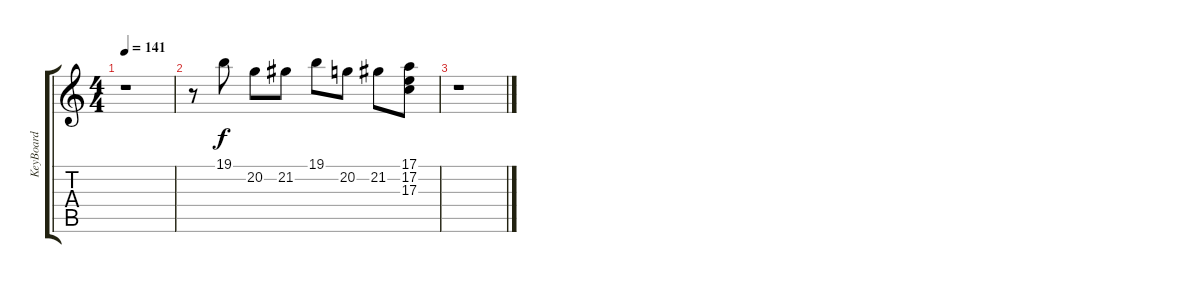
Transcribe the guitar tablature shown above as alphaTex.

\track ("KeyBoard" "KeyBoard") {instrument stringensemble2}
\staff {score tabs}
\tuning (E4 B3 G3 D3 A2 E2) {hide}
\ts (4 4)
\tempo 141
\clef g2
\ks c
r.1{dy f} |
r.8 19.1.8 20.2.8 21.2.8 19.1.8 20.2.8 21.2.8 (17.1 17.2 17.3).8 |
r.1
